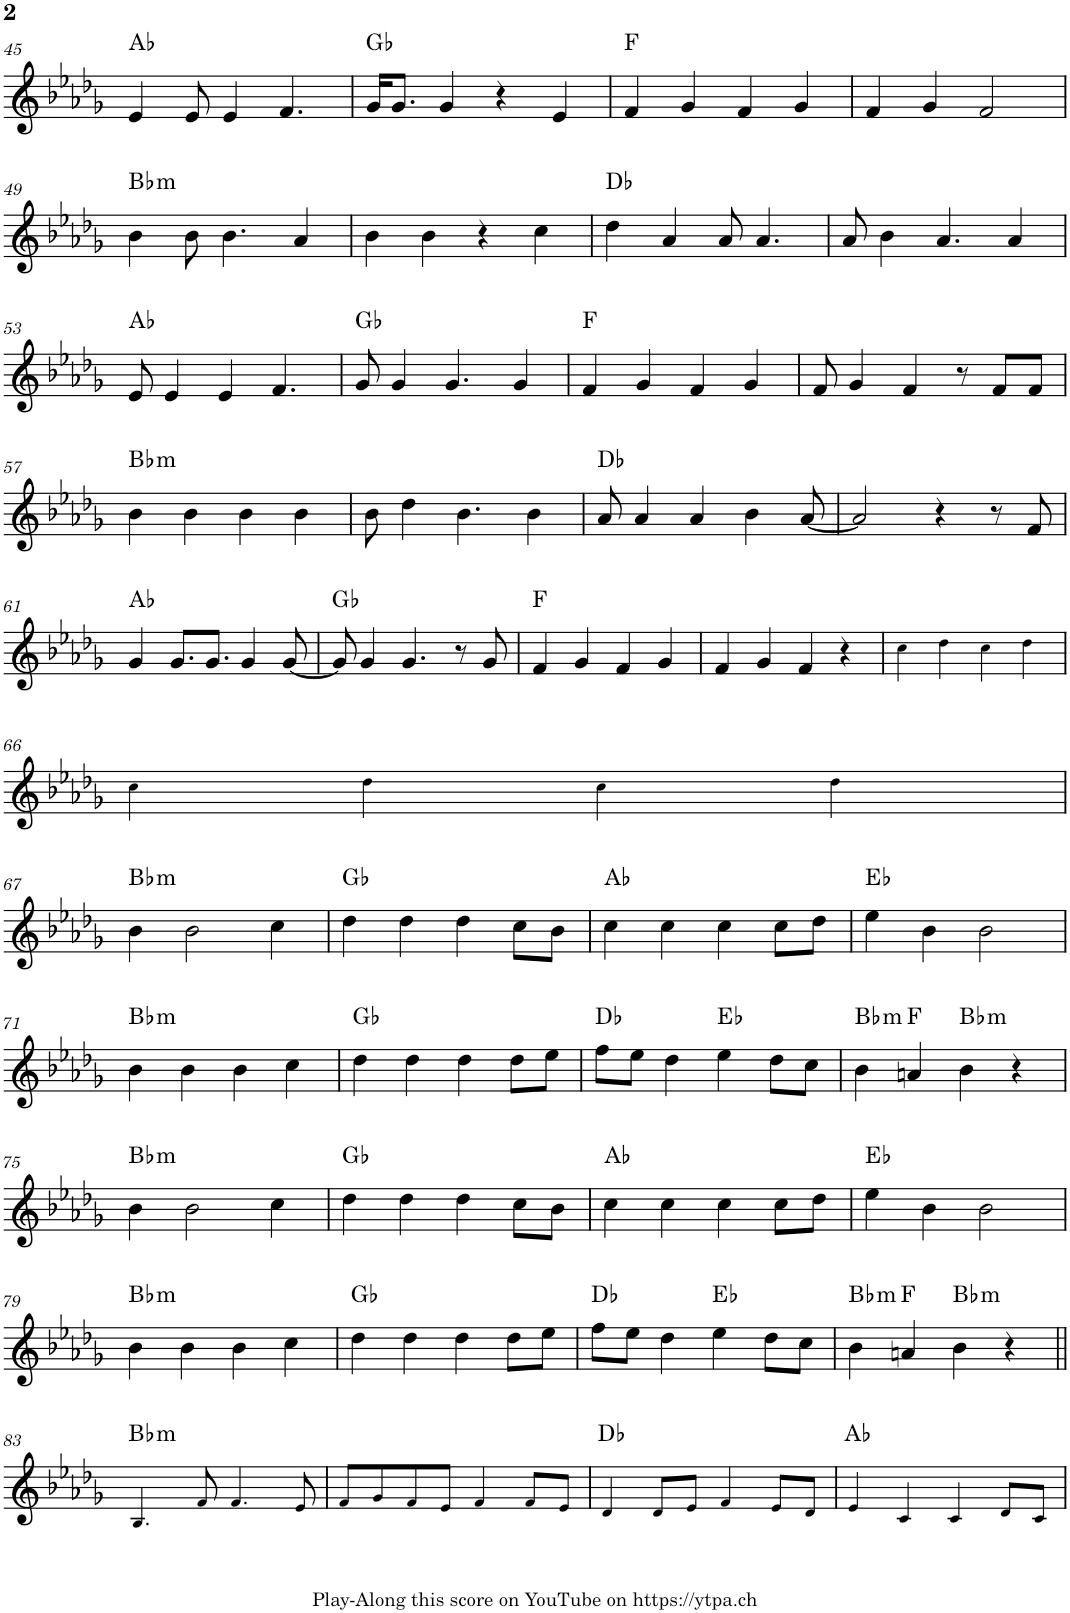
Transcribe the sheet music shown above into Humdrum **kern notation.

**kern	**harte
*part1	*part1
*staff1	*
*I"Piano	*
*I'Pno.	*
!!LO:PB:g=z
*clefG2	*
*k[b-e-a-d-g-]	*
*M4/4	*
=45	=45
4e-/	Ab:maj
8e-/	.
4e-/	.
4.f/	.
=46	=46
16g-/KL	Gb:maj
8.g-/J	.
4g-/	.
4r	.
4e-/	.
=47	=47
4f/	F:maj
4g-/	.
4f/	.
4g-/	.
=48	=48
4f/	.
4g-/	.
2f/	.
!!LO:LB:g=z
=49	=49
!	!LO:H:kt=m
4b-\	Bb:min
8b-\	.
4.b-\	.
4a-/	.
=50	=50
4b-\	.
4b-\	.
4r	.
4cc\	.
=51	=51
4dd-\	Db:maj
4a-/	.
8a-/	.
4.a-/	.
=52	=52
8a-/	.
4b-\	.
4.a-/	.
4a-/	.
!!LO:LB:g=z
=53	=53
8e-/	Ab:maj
4e-/	.
4e-/	.
4.f/	.
=54	=54
8g-/	Gb:maj
4g-/	.
4.g-/	.
4g-/	.
=55	=55
4f/	F:maj
4g-/	.
4f/	.
4g-/	.
=56	=56
8f/	.
4g-/	.
4f/	.
8r	.
8f/L	.
8f/J	.
!!LO:LB:g=z
=57	=57
!	!LO:H:kt=m
4b-\	Bb:min
4b-\	.
4b-\	.
4b-\	.
=58	=58
8b-\	.
4dd-\	.
4.b-\	.
4b-\	.
=59	=59
8a-/	Db:maj
4a-/	.
4a-/	.
4b-\	.
[8a-/	.
=60	=60
2a-/]	.
4r	.
8r	.
8f/	.
!!LO:LB:g=z
=61	=61
4g-/	Ab:maj
8.g-/L	.
8.g-/J	.
4g-/	.
[8g-/	.
=62	=62
8g-/]	Gb:maj
4g-/	.
4.g-/	.
8r	.
8g-/	.
=63	=63
4f/	F:maj
4g-/	.
4f/	.
4g-/	.
=64	=64
4f/	.
4g-/	.
4f/	.
4r	.
=65	=65
4cc!\	.
4dd-!\	.
4cc!\	.
4dd-!\	.
!!LO:LB:g=z
=66	=66
4cc!\	.
4dd-!\	.
4cc!\	.
4dd-!\	.
!!LO:LB:g=z
=67	=67
!	!LO:H:kt=m
4b-\	Bb:min
2b-\	.
4cc\	.
=68	=68
4dd-\	Gb:maj
4dd-\	.
4dd-\	.
8cc\L	.
8b-\J	.
=69	=69
4cc\	Ab:maj
4cc\	.
4cc\	.
8cc\L	.
8dd-\J	.
=70	=70
4ee-\	Eb:maj
4b-\	.
2b-\	.
!!LO:LB:g=z
=71	=71
!	!LO:H:kt=m
4b-\	Bb:min
4b-\	.
4b-\	.
4cc\	.
=72	=72
4dd-\	Gb:maj
4dd-\	.
4dd-\	.
8dd-\L	.
8ee-\J	.
=73	=73
8ff\L	Db:maj
8ee-\J	.
4dd-\	.
4ee-\	Eb:maj
8dd-\L	.
8cc\J	.
=74	=74
!	!LO:H:kt=m
4b-\	Bb:min
4an/	F:maj
!	!LO:H:kt=m
4b-\	Bb:min
4r	.
!!LO:LB:g=z
=75	=75
!	!LO:H:kt=m
4b-\	Bb:min
2b-\	.
4cc\	.
=76	=76
4dd-\	Gb:maj
4dd-\	.
4dd-\	.
8cc\L	.
8b-\J	.
=77	=77
4cc\	Ab:maj
4cc\	.
4cc\	.
8cc\L	.
8dd-\J	.
=78	=78
4ee-\	Eb:maj
4b-\	.
2b-\	.
!!LO:LB:g=z
=79	=79
!	!LO:H:kt=m
4b-\	Bb:min
4b-\	.
4b-\	.
4cc\	.
=80	=80
4dd-\	Gb:maj
4dd-\	.
4dd-\	.
8dd-\L	.
8ee-\J	.
=81	=81
8ff\L	Db:maj
8ee-\J	.
4dd-\	.
4ee-\	Eb:maj
8dd-\L	.
8cc\J	.
=82	=82
!	!LO:H:kt=m
4b-\	Bb:min
4an/	F:maj
!	!LO:H:kt=m
4b-\	Bb:min
4r	.
!!LO:LB:g=z
=83||	=83||
!	!LO:H:kt=m
4.B-!/	Bb:min
8f!/	.
4.f!/	.
8e-!/	.
=84	=84
8f!/L	.
8g-!/	.
8f!/	.
8e-!/J	.
4f!/	.
8f!/L	.
8e-!/J	.
=85	=85
4d-!/	Db:maj
8d-!/L	.
8e-!/J	.
4f!/	.
8e-!/L	.
8d-!/J	.
=86	=86
4e-!/	Ab:maj
4c!/	.
4c!/	.
8d-!/L	.
8c!/J	.
=	=
*-	*-
